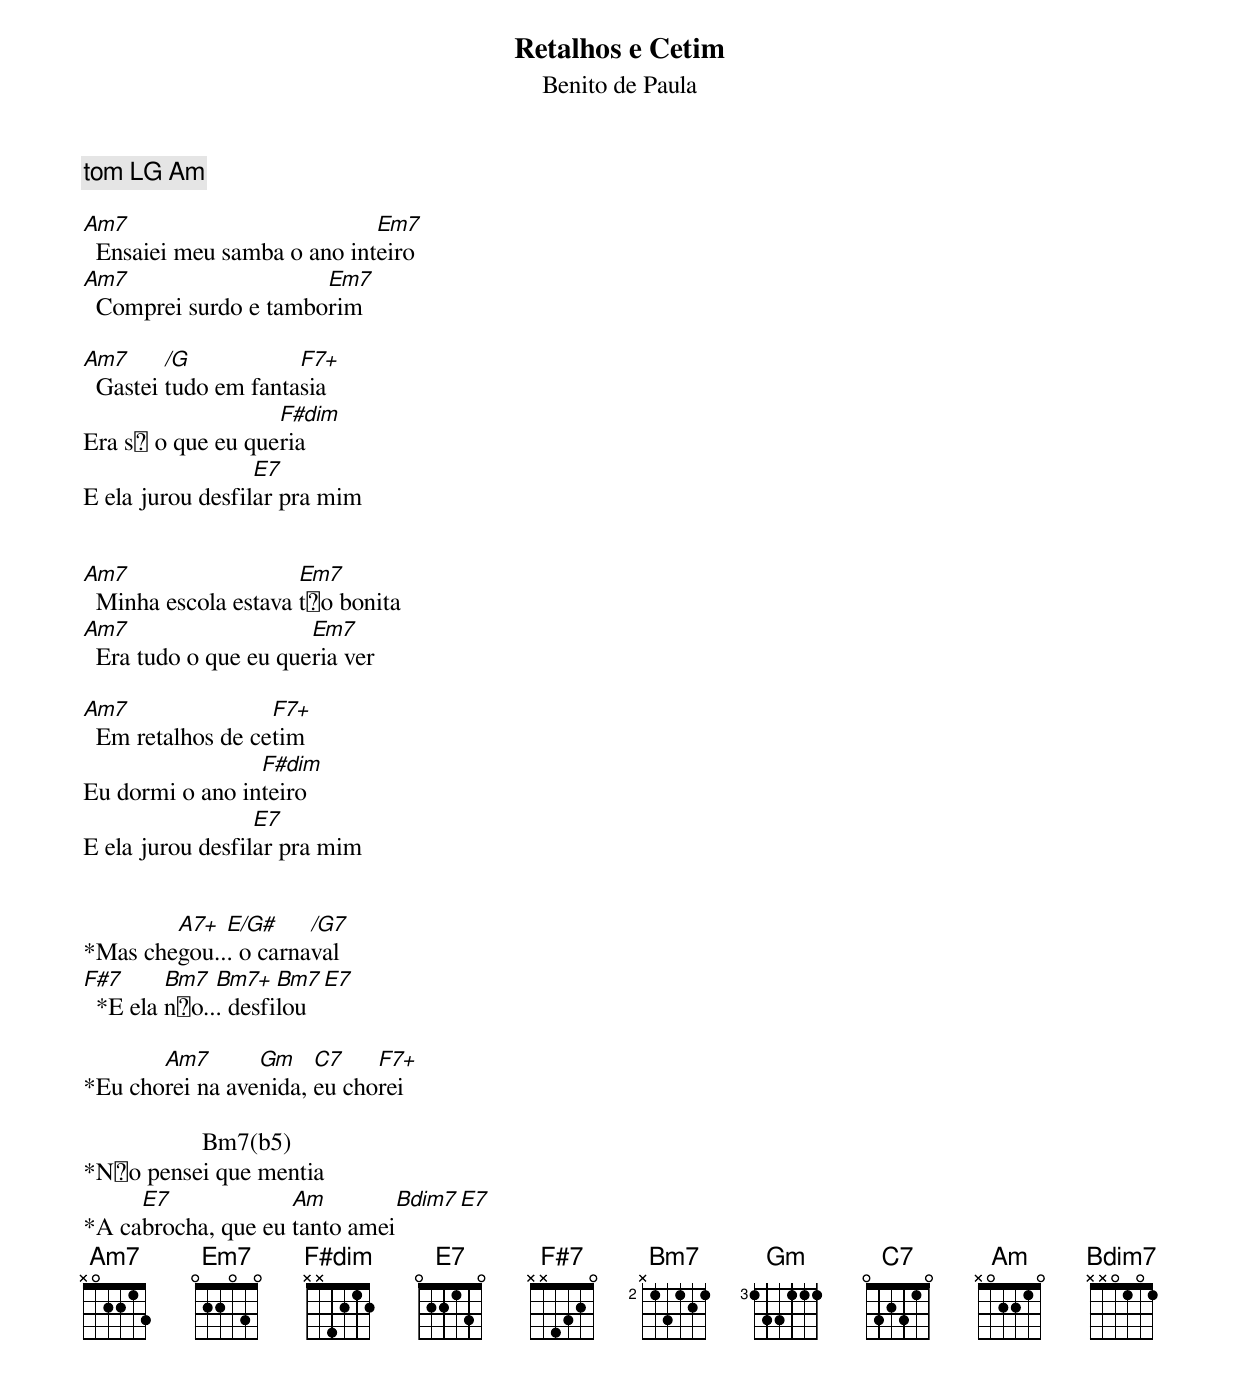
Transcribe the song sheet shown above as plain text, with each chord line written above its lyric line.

Retalhos e Cetim
Benito de Paula

tom LG Am

Am7                          Em7
  Ensaiei meu samba o ano inteiro
Am7                    Em7
  Comprei surdo e tamborim

Am7      /G           F7+
  Gastei tudo em fantasia
                   F#dim
Era s처 o que eu queria
                  E7
E ela jurou desfilar pra mim


Am7                   Em7
  Minha escola estava t찾o bonita
Am7                    Em7
  Era tudo o que eu queria ver

Am7                F7+
  Em retalhos de cetim
                 F#dim
Eu dormi o ano inteiro
                  E7
E ela jurou desfilar pra mim


        A7+  E/G#     /G7
*Mas chegou... o carnaval
F#7      Bm7  Bm7+   Bm7   E7
  *E ela n찾o... desfilou

       Am7       Gm    C7    F7+
*Eu chorei na avenida, eu chorei

                   Bm7(b5)
*N찾o pensei que mentia
     E7             Am           Bm7(b5)   E7
*A cabrocha, que eu tanto amei
